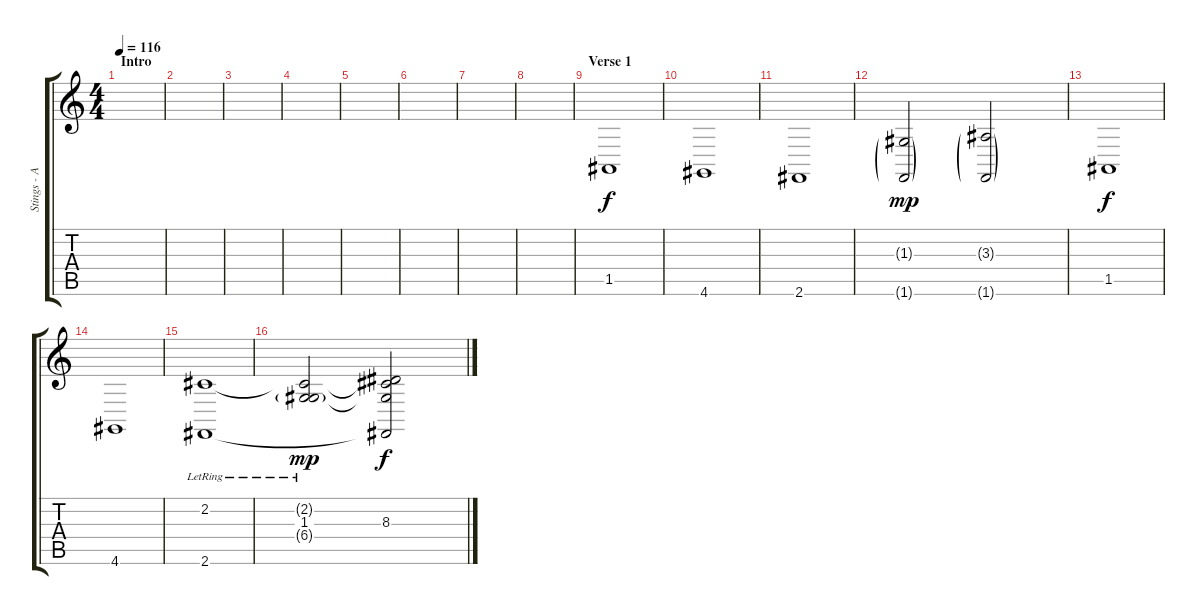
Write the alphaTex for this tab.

\track ("Stings - Alex Staropoli" "Stings - A") {instrument stringensemble1}
\staff {score tabs}
\tuning (E4 B3 G3 D3 A2 E2) {hide}
\ts (4 4)
\section ("" "Intro")
\tempo 116
\clef g2
\ks c
|
|
|
|
|
|
|
|
\section ("" "Verse 1")
1.5.1 |
4.6.1 |
2.6.1 |
(1.3{g} 1.6{g}).2{dy mp} (3.3{g} 1.6{g}).2 |
1.5.1{dy f} |
4.6.1 |
(2.2{lr} 2.6{lr}).1 |
(2.2{t} 1.3{lr} 6.4{g lr}).2{dy mp} (2.2{t} 8.3 6.4{t} 2.6{t}).2{dy f}
